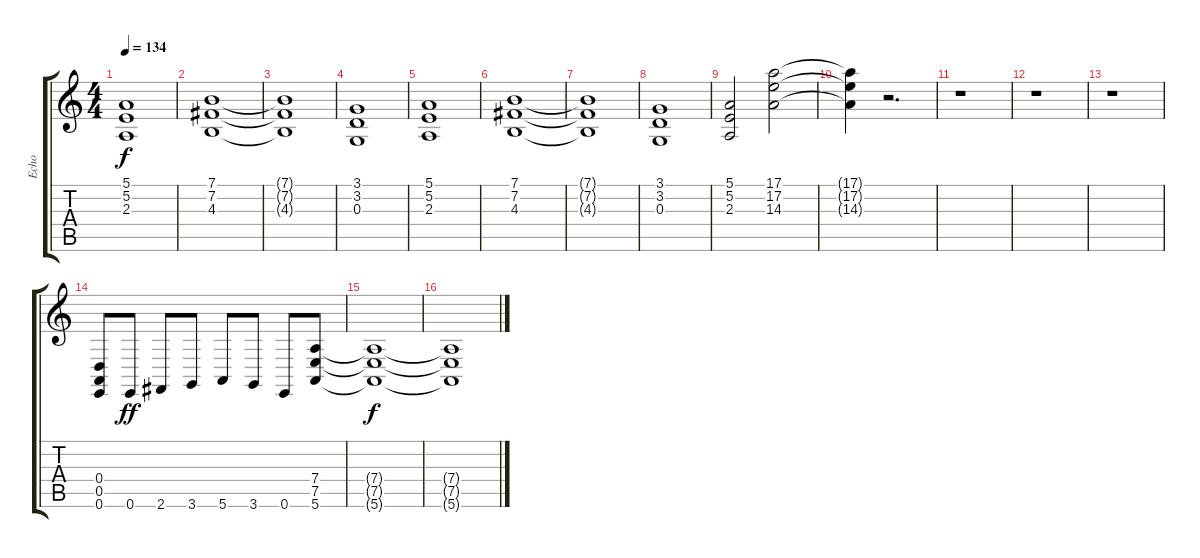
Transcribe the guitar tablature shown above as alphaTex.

\track ("Echo" "Echo") {instrument pad5bowed}
\staff {score tabs}
\tuning (E4 B3 G3 D3 A2 E2) {hide}
\ts (4 4)
\tempo 134
\clef g2
\ks c
(5.1 5.2 2.3).1{dy f} |
(7.1 7.2 4.3).1 |
(7.1{t} 7.2{t} 4.3{t}).1 |
(3.1 3.2 0.3).1 |
(5.1 5.2 2.3).1 |
(7.1 7.2 4.3).1 |
(7.1{t} 7.2{t} 4.3{t}).1 |
(3.1 3.2 0.3).1 |
(5.1 5.2 2.3).2 (17.1 17.2 14.3).2 |
(17.1{t} 17.2{t} 14.3{t}).4 r.2{d} |
r.1{volume 14 instrument pad5bowed} |
r.1 |
r.1 |
(0.4 0.5 0.6).8 0.6.8{dy ff} 2.6.8 3.6.8 5.6.8 3.6.8 0.6.8 (7.4 7.5 5.6).8 |
(7.4{t} 7.5{t} 5.6{t}).1{dy f} |
(7.4{t} 7.5{t} 5.6{t}).1
